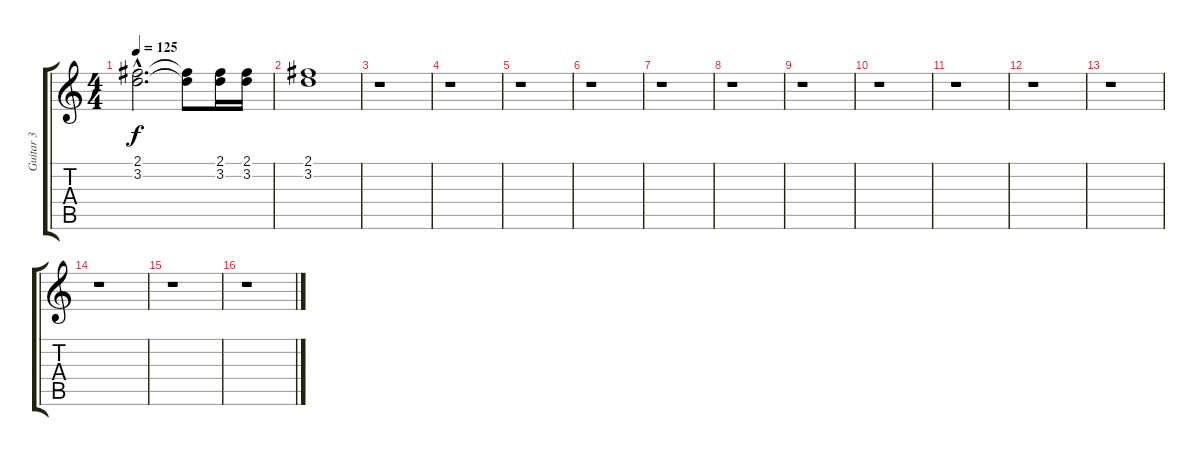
\track ("Guitar 3" "Guitar 3") {instrument distortionguitar}
\staff {score tabs}
\tuning (E4 B3 G3 D3 A2 E2) {hide}
\ts (4 4)
\tempo 125
\clef g2
\ks c
(2.1{hac} 3.2{hac}).2{d dy f} (2.1{t} 3.2{t}).8 (2.1 3.2).16 (2.1 3.2).16 |
(2.1 3.2).1 |
r.1 |
r.1 |
r.1 |
r.1 |
r.1 |
r.1 |
r.1 |
r.1 |
r.1 |
r.1 |
r.1 |
r.1 |
r.1 |
r.1
